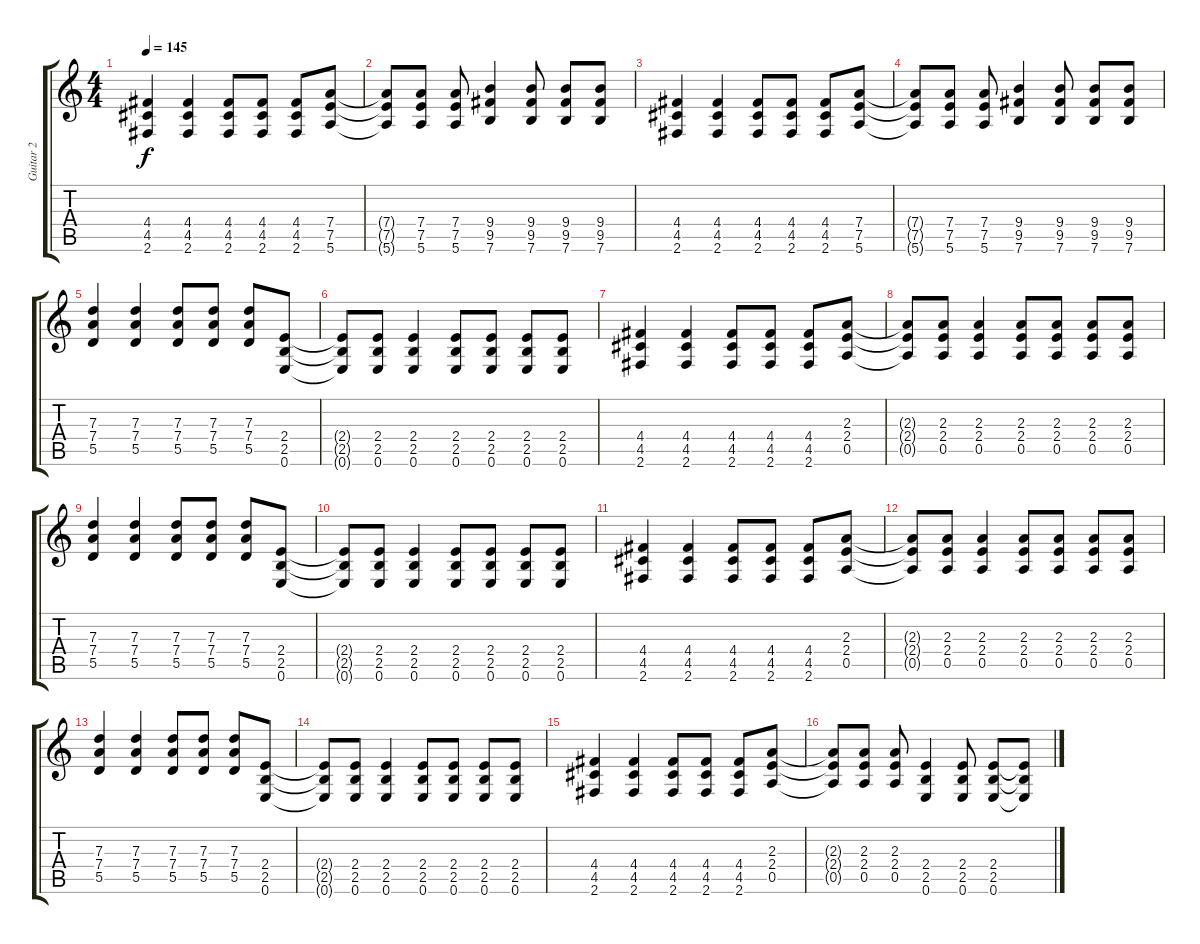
\track ("Guitar 2" "Guitar 2") {instrument overdrivenguitar}
\staff {score tabs}
\tuning (E4 B3 G3 D3 A2 E2) {hide}
\ts (4 4)
\tempo 145
\clef g2
\ks c
(4.4 4.5 2.6).4{dy f} (4.4 4.5 2.6).4 (4.4 4.5 2.6).8 (4.4 4.5 2.6).8 (4.4 4.5 2.6).8 (7.4 7.5 5.6).8 |
(7.4{t} 7.5{t} 5.6{t}).8 (7.4 7.5 5.6).8 (7.4 7.5 5.6).8 (9.4 9.5 7.6).4 (9.4 9.5 7.6).8 (9.4 9.5 7.6).8 (9.4 9.5 7.6).8 |
(4.4 4.5 2.6).4 (4.4 4.5 2.6).4 (4.4 4.5 2.6).8 (4.4 4.5 2.6).8 (4.4 4.5 2.6).8 (7.4 7.5 5.6).8 |
(7.4{t} 7.5{t} 5.6{t}).8 (7.4 7.5 5.6).8 (7.4 7.5 5.6).8 (9.4 9.5 7.6).4 (9.4 9.5 7.6).8 (9.4 9.5 7.6).8 (9.4 9.5 7.6).8 |
(7.3 7.4 5.5).4{volume 9} (7.3 7.4 5.5).4 (7.3 7.4 5.5).8 (7.3 7.4 5.5).8 (7.3 7.4 5.5).8 (2.4 2.5 0.6).8 |
(2.4{t} 2.5{t} 0.6{t}).8 (2.4 2.5 0.6).8 (2.4 2.5 0.6).4 (2.4 2.5 0.6).8 (2.4 2.5 0.6).8 (2.4 2.5 0.6).8 (2.4 2.5 0.6).8 |
(4.4 4.5 2.6).4 (4.4 4.5 2.6).4 (4.4 4.5 2.6).8 (4.4 4.5 2.6).8 (4.4 4.5 2.6).8 (2.3 2.4 0.5).8 |
(2.3{t} 2.4{t} 0.5{t}).8 (2.3 2.4 0.5).8 (2.3 2.4 0.5).4 (2.3 2.4 0.5).8 (2.3 2.4 0.5).8 (2.3 2.4 0.5).8 (2.3 2.4 0.5).8 |
(7.3 7.4 5.5).4 (7.3 7.4 5.5).4 (7.3 7.4 5.5).8 (7.3 7.4 5.5).8 (7.3 7.4 5.5).8 (2.4 2.5 0.6).8 |
(2.4{t} 2.5{t} 0.6{t}).8 (2.4 2.5 0.6).8 (2.4 2.5 0.6).4 (2.4 2.5 0.6).8 (2.4 2.5 0.6).8 (2.4 2.5 0.6).8 (2.4 2.5 0.6).8 |
(4.4 4.5 2.6).4 (4.4 4.5 2.6).4 (4.4 4.5 2.6).8 (4.4 4.5 2.6).8 (4.4 4.5 2.6).8 (2.3 2.4 0.5).8 |
(2.3{t} 2.4{t} 0.5{t}).8 (2.3 2.4 0.5).8 (2.3 2.4 0.5).4 (2.3 2.4 0.5).8 (2.3 2.4 0.5).8 (2.3 2.4 0.5).8 (2.3 2.4 0.5).8 |
(7.3 7.4 5.5).4 (7.3 7.4 5.5).4 (7.3 7.4 5.5).8 (7.3 7.4 5.5).8 (7.3 7.4 5.5).8 (2.4 2.5 0.6).8 |
(2.4{t} 2.5{t} 0.6{t}).8 (2.4 2.5 0.6).8 (2.4 2.5 0.6).4 (2.4 2.5 0.6).8 (2.4 2.5 0.6).8 (2.4 2.5 0.6).8 (2.4 2.5 0.6).8 |
(4.4 4.5 2.6).4 (4.4 4.5 2.6).4 (4.4 4.5 2.6).8 (4.4 4.5 2.6).8 (4.4 4.5 2.6).8 (2.3 2.4 0.5).8 |
(2.3{t} 2.4{t} 0.5{t}).8 (2.3 2.4 0.5).8 (2.3 2.4 0.5).8 (2.4 2.5 0.6).4 (2.4 2.5 0.6).8 (2.4 2.5 0.6).8 (2.4{t} 2.5{t} 0.6{t}).8
